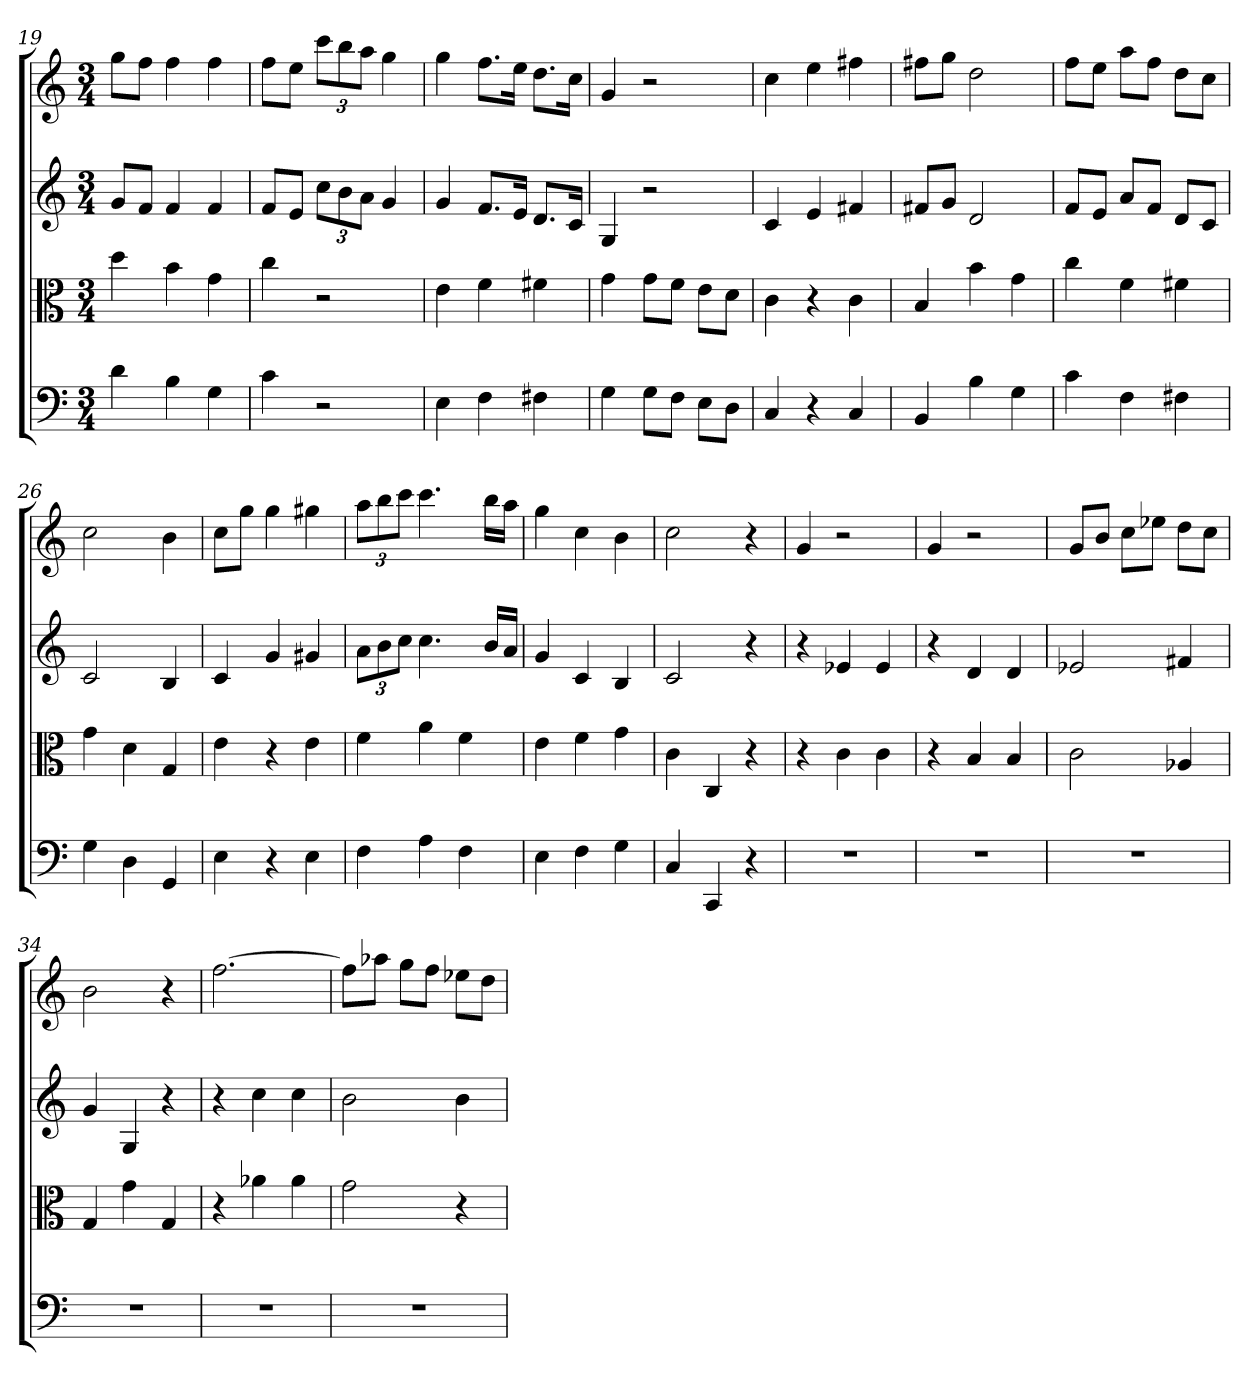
**kern	**kern	**kern	**kern
*part4	*part3	*part2	*part1
*staff4	*staff3	*staff2	*staff1
*clefF4	*clefC3	*clefG2	*clefG2
*k[]	*k[]	*k[]	*k[]
*C:	*C:	*C:	*C:
*M3/4	*M3/4	*M3/4	*M3/4
=19	=19	=19	=19
4d	4dd	8g/L	8gg\L
.	.	8f/J	8ff\J
4B	4b	4f	4ff
4G	4g	4f	4ff
=20	=20	=20	=20
4c	4cc	8f/L	8ff\L
.	.	8e/J	8ee\J
2r	2r	12cc\L	12ccc\L
.	.	12b\	12bb\
.	.	12a\J	12aa\J
.	.	4g	4gg
=21	=21	=21	=21
4E	4e	4g	4gg
4F	4f	8.f/L	8.ff\L
.	.	16e/Jk	16ee\Jk
4F#X	4f#X	8.d/L	8.dd\L
.	.	16c/Jk	16cc\Jk
=22	=22	=22	=22
4G	4g	4G	4g
8G\L	8g\L	2r	2r
8F\J	8f\J	.	.
8E\L	8e\L	.	.
8D\J	8d\J	.	.
=23	=23	=23	=23
4C	4c	4c	4cc
4r	4r	4e	4ee
4C	4c	4f#X	4ff#X
=24	=24	=24	=24
4BB	4B	8f#X/L	8ff#X\L
.	.	8g/J	8gg\J
4B	4b	2d	2dd
4G	4g	.	.
=25	=25	=25	=25
4c	4cc	8f/L	8ff\L
.	.	8e/J	8ee\J
4F	4f	8a/L	8aa\L
.	.	8f/J	8ff\J
4F#X	4f#X	8d/L	8dd\L
.	.	8c/J	8cc\J
=26	=26	=26	=26
4G	4g	2c	2cc
4D	4d	.	.
4GG	4G	4B	4b
=27	=27	=27	=27
4E	4e	4c	8cc\L
.	.	.	8gg\J
4r	4r	4g	4gg
4E	4e	4g#X	4gg#X
=28	=28	=28	=28
4F	4f	12a\L	12aa\L
.	.	12b\	12bb\
.	.	12cc\J	12ccc\J
4A	4a	4.cc	4.ccc
4F	4f	.	.
.	.	16b/LL	16bb\LL
.	.	16a/JJ	16aa\JJ
=29	=29	=29	=29
4E	4e	4g	4gg
4F	4f	4c	4cc
4G	4g	4B	4b
=30	=30	=30	=30
4C	4c	2c	2cc
4CC	4C	.	.
4r	4r	4r	4r
=31	=31	=31	=31
2.r	4r	4r	4g
.	4c	4e-X	2r
.	4c	4e-	.
=32	=32	=32	=32
2.r	4r	4r	4g
.	4B	4d	2r
.	4B	4d	.
=33	=33	=33	=33
2.r	2c	2e-X	8g/L
.	.	.	8b/J
.	.	.	8cc\L
.	.	.	8ee-X\J
.	4A-X	4f#X	8dd\L
.	.	.	8cc\J
=34	=34	=34	=34
2.r	4G	4g	2b
.	4g	4G	.
.	4G	4r	4r
=35	=35	=35	=35
2.r	4r	4r	[2.ff
.	4a-X	4cc	.
.	4a-	4cc	.
=36	=36	=36	=36
2.r	2g	2b	8ff\L]
.	.	.	8aa-X\J
.	.	.	8gg\L
.	.	.	8ff\J
.	4r	4b	8ee-X\L
.	.	.	8dd\J
=	=	=	=
*-	*-	*-	*-
